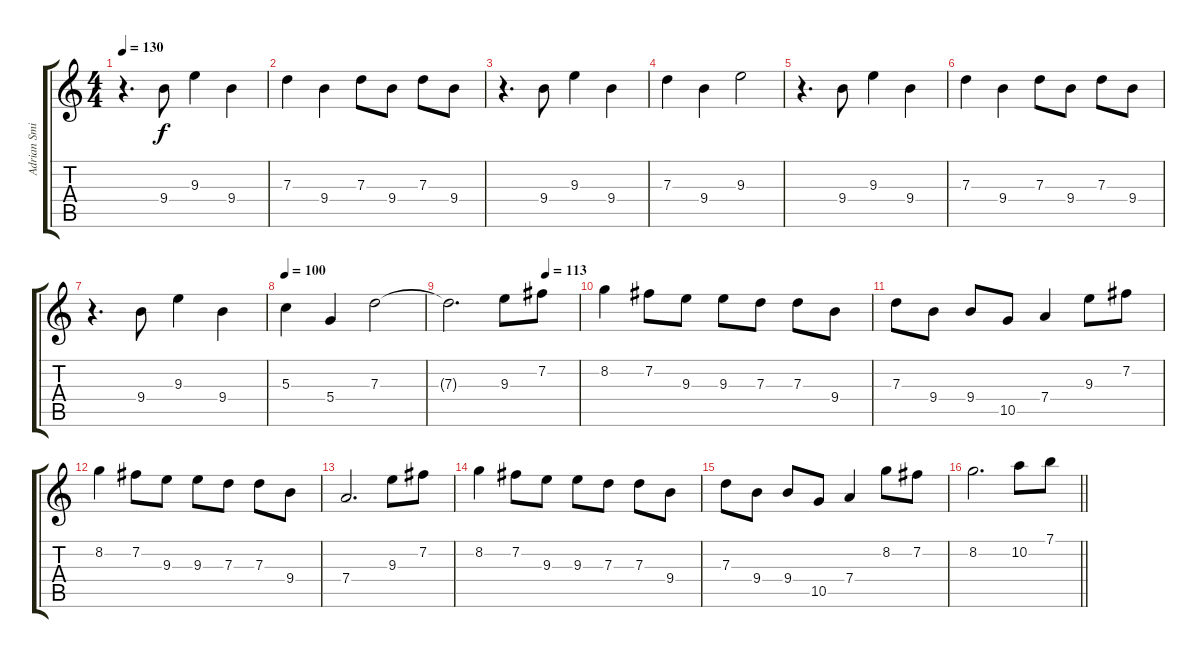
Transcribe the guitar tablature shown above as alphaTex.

\track ("Adrian Smith" "Adrian Smi") {instrument overdrivenguitar}
\staff {score tabs}
\tuning (E4 B3 G3 D3 A2 E2) {hide}
\ts (4 4)
\tempo 130
\clef g2
\ks c
r.4{d dy f} 9.4.8 9.3.4 9.4.4 |
7.3.4 9.4.4 7.3.8 9.4.8 7.3.8 9.4.8 |
r.4{d} 9.4.8 9.3.4 9.4.4 |
7.3.4 9.4.4 9.3.2 |
r.4{d} 9.4.8 9.3.4 9.4.4 |
7.3.4 9.4.4 7.3.8 9.4.8 7.3.8 9.4.8 |
r.4{d} 9.4.8 9.3.4 9.4.4 |
\tempo 100
5.3.4 5.4.4 7.3.2 |
\tempo (113 0.75)
7.3{t}.2{d} 9.3.8 7.2.8 |
8.2.4 7.2.8 9.3.8 9.3.8 7.3.8 7.3.8 9.4.8 |
7.3.8 9.4.8 9.4.8 10.5.8 7.4.4 9.3.8 7.2.8 |
8.2.4 7.2.8 9.3.8 9.3.8 7.3.8 7.3.8 9.4.8 |
7.4.2{d} 9.3.8 7.2.8 |
8.2.4 7.2.8 9.3.8 9.3.8 7.3.8 7.3.8 9.4.8 |
7.3.8 9.4.8 9.4.8 10.5.8 7.4.4 8.2.8 7.2.8 |
\barLineRight lightlight
8.2.2{d} 10.2.8 7.1.8
